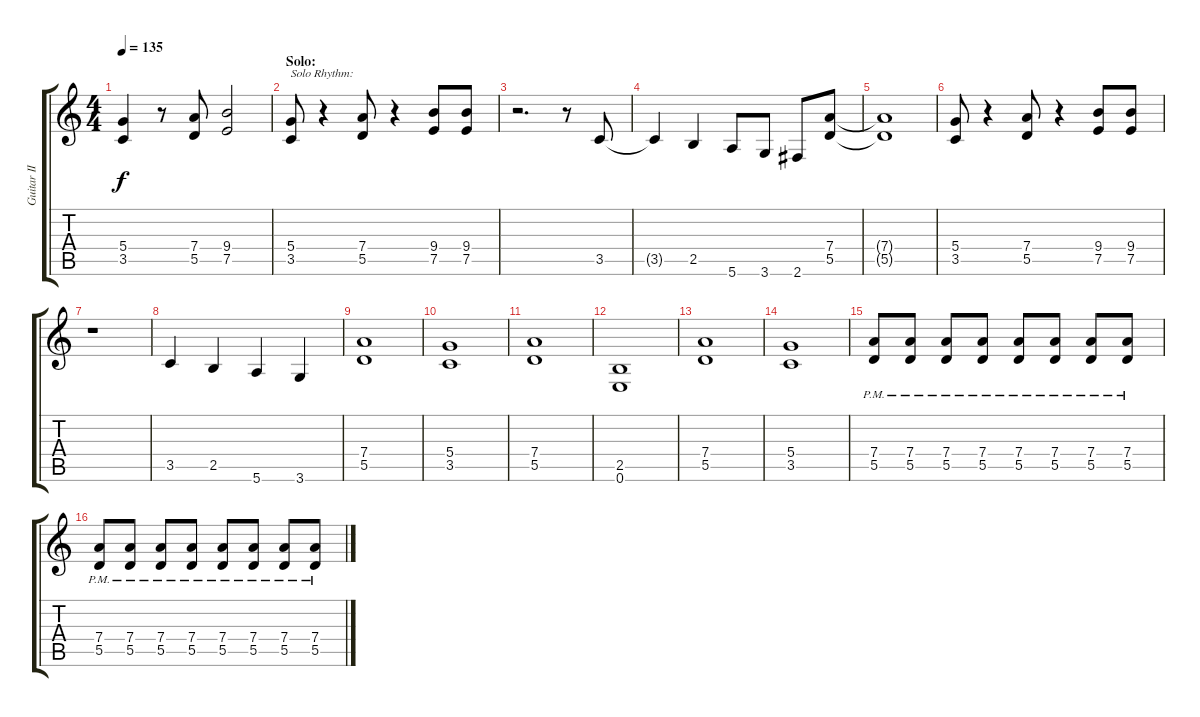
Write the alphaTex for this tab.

\track ("Guitar II" "Guitar II") {instrument overdrivenguitar}
\staff {score tabs}
\tuning (E4 B3 G3 D3 A2 E2) {hide}
\ts (4 4)
\tempo 135
\clef g2
\ks c
(5.4 3.5).4{dy f} r.8 (7.4 5.5).8 (9.4 7.5).2 |
\section ("" "Solo:")
(5.4 3.5).8{txt "Solo Rhythm:"} r.4 (7.4 5.5).8 r.4 (9.4 7.5).8 (9.4 7.5).8 |
r.2{d} r.8 3.5.8 |
3.5{t}.4 2.5.4 5.6.8 3.6.8 2.6.8 (7.4 5.5).8 |
(7.4{t} 5.5{t}).1 |
(5.4 3.5).8 r.4 (7.4 5.5).8 r.4 (9.4 7.5).8 (9.4 7.5).8 |
r.1 |
3.5.4 2.5.4 5.6.4 3.6.4 |
(7.4 5.5).1 |
(5.4 3.5).1 |
(7.4 5.5).1 |
(2.5 0.6).1 |
(7.4 5.5).1 |
(5.4 3.5).1 |
(7.4{pm} 5.5{pm}).8 (7.4{pm} 5.5{pm}).8 (7.4{pm} 5.5{pm}).8 (7.4{pm} 5.5{pm}).8 (7.4{pm} 5.5{pm}).8 (7.4{pm} 5.5{pm}).8 (7.4{pm} 5.5{pm}).8 (7.4{pm} 5.5{pm}).8 |
(7.4{pm} 5.5{pm}).8 (7.4{pm} 5.5{pm}).8 (7.4{pm} 5.5{pm}).8 (7.4{pm} 5.5{pm}).8 (7.4{pm} 5.5{pm}).8 (7.4{pm} 5.5{pm}).8 (7.4{pm} 5.5{pm}).8 (7.4{pm} 5.5{pm}).8
